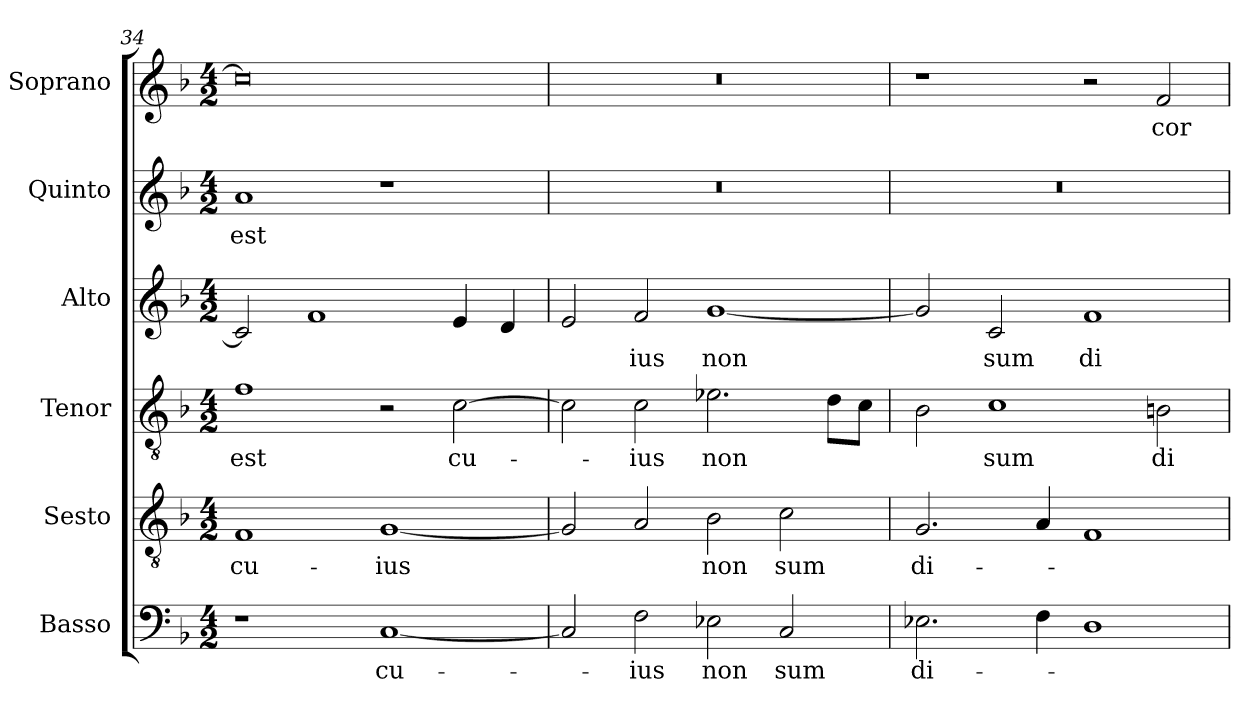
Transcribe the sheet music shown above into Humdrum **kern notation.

**kern	**text	**kern	**text	**kern	**text	**kern	**text	**kern	**text	**kern	**text
*part6	*part6	*part5	*part5	*part4	*part4	*part3	*part3	*part2	*part2	*part1	*part1
*staff6	*staff6	*staff5	*staff5	*staff4	*staff4	*staff3	*staff3	*staff2	*staff2	*staff1	*staff1
*I"Basso	*	*I"Sesto	*	*I"Tenor	*	*I"Alto	*	*I"Quinto	*	*I"Soprano	*
*I'B.	*	*I'Ss.	*	*I'T.	*	*I'A.	*	*I'Q.	*	*I'S.	*
*clefF4	*	*clefGv2	*	*clefGv2	*	*clefG2	*	*clefG2	*	*clefG2	*
*	*	*ITrd7c12	*	*ITrd7c12	*	*	*	*	*	*	*
*k[b-]	*	*k[b-]	*	*k[b-]	*	*k[b-]	*	*k[b-]	*	*k[b-]	*
*F:	*	*F:	*	*F:	*	*F:	*	*F:	*	*F:	*
*M4/2	*	*M4/2	*	*M4/2	*	*M4/2	*	*M4/2	*	*M4/2	*
=34	=34	=34	=34	=34	=34	=34	=34	=34	=34	=34	=34
!	!	!	!LO:LY:b:color=#000000	!	!	!	!	!	!	!	!
!	!	!	!	!	!LO:LY:b:color=#000000	!	!	!	!	!	!
!	!	!	!	!	!	!	!	!	!LO:LY:b:color=#000000	!	!
1r	.	1FFi	cu-	1Fi	est	2ci/]	.	1ai	est	0cci]	.
.	.	.	.	.	.	1fi	.	.	.	.	.
!	!LO:LY:b:color=#000000	!	!	!	!	!	!	!	!	!	!
!	!	!	!LO:LY:b:color=#000000	!	!	!	!	!	!	!	!
[1Ci	cu-	[1GGi	-ius	2r	.	.	.	1r	.	.	.
!	!	!	!	!	!LO:LY:b:color=#000000	!	!	!	!	!	!
.	.	.	.	[2Ci\	cu-	4ei/	.	.	.	.	.
.	.	.	.	.	.	4di/	.	.	.	.	.
=35	=35	=35	=35	=35	=35	=35	=35	=35	=35	=35	=35
!	!	!	!	!	!	!	!	!LO:N:vis=1	!	!LO:N:vis=1	!
2Ci/]	.	2GGi/]	.	2Ci\]	.	2ei/	.	0r	.	0r	.
!	!LO:LY:b:color=#000000	!	!	!	!	!	!	!	!	!	!
!	!	!	!	!	!LO:LY:b:color=#000000	!	!	!	!	!	!
!	!	!	!	!	!	!	!LO:LY:b:color=#000000	!	!	!	!
2Fi\	-ius	2AAi/	.	2Ci\	-ius	2fi/	-ius	.	.	.	.
!	!LO:LY:b:color=#000000	!	!	!	!	!	!	!	!	!	!
!	!	!	!LO:LY:b:color=#000000	!	!	!	!	!	!	!	!
!	!	!	!	!	!LO:LY:b:color=#000000	!	!	!	!	!	!
!	!	!	!	!	!	!	!LO:LY:b:color=#000000	!	!	!	!
2E-Xi\	non	2BB-i\	non	2.E-Xi\	non	[1gi	non	.	.	.	.
!	!LO:LY:b:color=#000000	!	!	!	!	!	!	!	!	!	!
!	!	!	!LO:LY:b:color=#000000	!	!	!	!	!	!	!	!
2Ci/	sum	2Ci\	sum	.	.	.	.	.	.	.	.
.	.	.	.	8Di\L	.	.	.	.	.	.	.
.	.	.	.	8Ci\J	.	.	.	.	.	.	.
=36	=36	=36	=36	=36	=36	=36	=36	=36	=36	=36	=36
!	!LO:LY:b:color=#000000	!	!	!	!	!	!	!	!	!	!
!	!	!	!LO:LY:b:color=#000000	!	!	!	!	!LO:N:vis=1	!	!	!
2.E-Xi\	di-	2.GGi/	di-	2BB-i\	.	2gi/]	.	0r	.	1r	.
!	!	!	!	!	!LO:LY:b:color=#000000	!	!	!	!	!	!
!	!	!	!	!	!	!	!LO:LY:b:color=#000000	!	!	!	!
.	.	.	.	1Ci	sum	2ci/	sum	.	.	.	.
4Fi\	.	4AAi/	.	.	.	.	.	.	.	.	.
!	!	!	!	!	!	!	!LO:LY:b:color=#000000	!	!	!	!
1Di	.	1FFi	.	.	.	1fi	di-	.	.	2r	.
!	!	!	!	!	!LO:LY:b:color=#000000	!	!	!	!	!	!
!	!	!	!	!	!	!	!	!	!	!	!LO:LY:b:color=#000000
.	.	.	.	2BBni\	di-	.	.	.	.	2fi/	cor-
=	=	=	=	=	=	=	=	=	=	=	=
*-	*-	*-	*-	*-	*-	*-	*-	*-	*-	*-	*-
